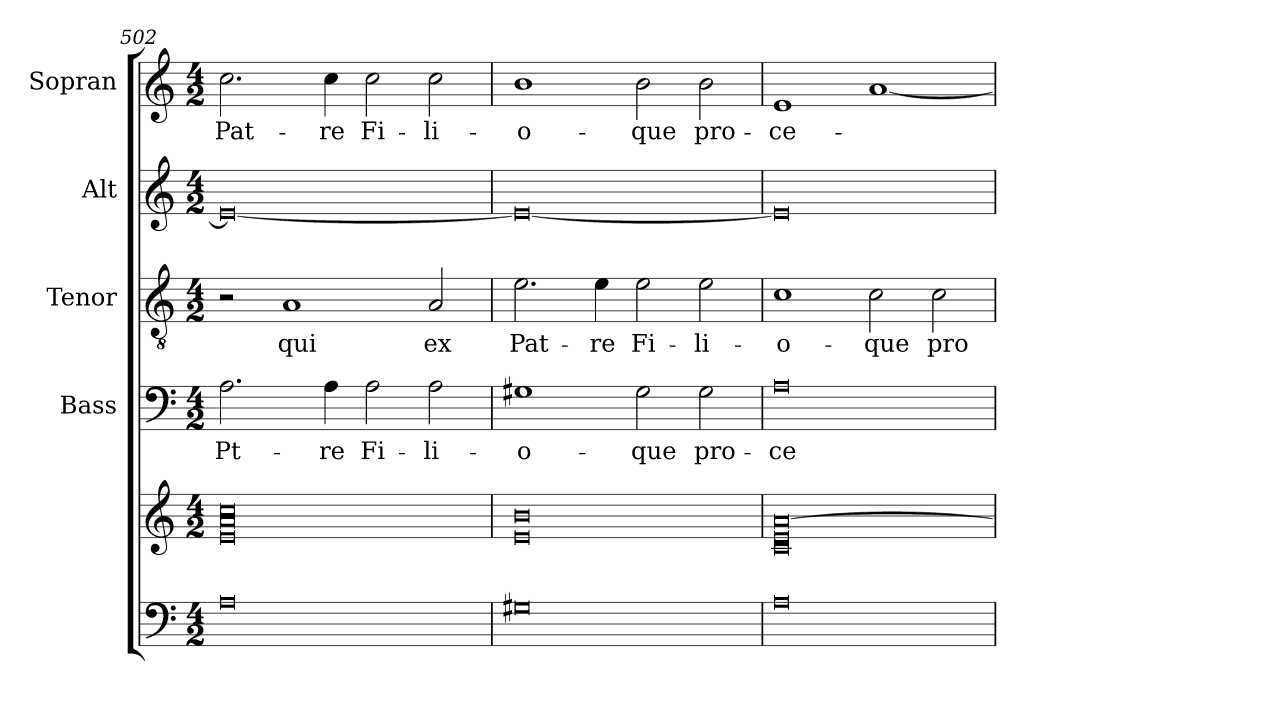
**kern	**kern	**kern	**text	**kern	**text	**kern	**kern	**text
*part5	*part5	*part4	*part4	*part3	*part3	*part2	*part1	*part1
*staff6	*staff5	*staff4	*staff4	*staff3	*staff3	*staff2	*staff1	*staff1
*	*	*I"Bass	*	*I"Tenor	*	*I"Alt	*I"Sopran	*
*	*	*I'B.	*	*I'T.	*	*I'A.	*I'S.	*
!!LO:LB:g=z
*clefF4	*clefG2	*clefF4	*	*clefGv2	*	*clefG2	*clefG2	*
*k[]	*k[]	*k[]	*	*k[]	*	*k[]	*k[]	*
*C:	*C:	*C:	*	*C:	*	*C:	*C:	*
*M4/2	*M4/2	*M4/2	*	*M4/2	*	*M4/2	*M4/2	*
=502	=502	=502	=502	=502	=502	=502	=502	=502
!	!	!	!LO:LY:b	!	!	!	!	!LO:LY:b
0A	0e 0a 0cc	2.A\	Pt-	2r	.	0e_	2.cc\	Pat-
!	!	!	!	!	!LO:LY:b	!	!	!
.	.	.	.	1A	qui	.	.	.
!	!	!	!LO:LY:b	!	!	!	!	!LO:LY:b
.	.	4A\	-re	.	.	.	4cc\	-re
!	!	!	!LO:LY:b	!	!	!	!	!LO:LY:b
.	.	2A\	Fi-	.	.	.	2cc\	Fi-
!	!	!	!LO:LY:b	!	!LO:LY:b	!	!	!LO:LY:b
.	.	2A\	-li-	2A/	ex	.	2cc\	-li-
=503	=503	=503	=503	=503	=503	=503	=503	=503
!	!	!	!LO:LY:b	!	!LO:LY:b	!	!	!LO:LY:b
0G#X	0e 0b	1G#X	-o-	2.e\	Pat-	0e_	1b	-o-
!	!	!	!	!	!LO:LY:b	!	!	!
.	.	.	.	4e\	-re	.	.	.
!	!	!	!LO:LY:b	!	!LO:LY:b	!	!	!LO:LY:b
.	.	2G#\	-que	2e\	Fi-	.	2b\	-que
!	!	!	!LO:LY:b	!	!LO:LY:b	!	!	!LO:LY:b
.	.	2G#\	pro-	2e\	-li-	.	2b\	pro-
=504	=504	=504	=504	=504	=504	=504	=504	=504
!	!	!	!LO:LY:b	!	!LO:LY:b	!	!	!LO:LY:b
0A	0c 0e [>0a	0A	-ce-	1c	-o-	0e]	1e	-ce-
!	!	!	!	!	!LO:LY:b	!	!	!
.	.	.	.	2c\	-que	.	[1a	.
!	!	!	!	!	!LO:LY:b	!	!	!
.	.	.	.	2c\	pro-	.	.	.
=	=	=	=	=	=	=	=	=
*-	*-	*-	*-	*-	*-	*-	*-	*-
